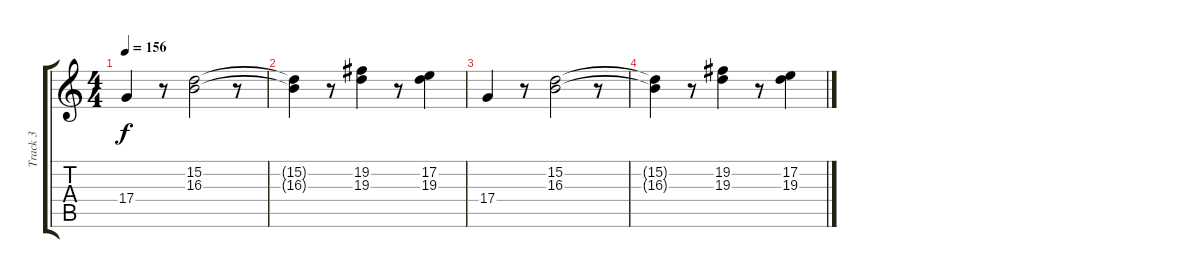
\track ("Track 3" "Track 3") {instrument piccolo}
\staff {score tabs}
\tuning (E4 B3 G3 D3 A2 E2) {hide}
\ts (4 4)
\tempo 156
\clef g2
\ks c
17.4.4{dy f} r.8 (15.2 16.3).2 r.8 |
(15.2{t} 16.3{t}).4 r.8 (19.2 19.3).4 r.8 (17.2 19.3).4 |
17.4.4 r.8 (15.2 16.3).2 r.8 |
(15.2{t} 16.3{t}).4 r.8 (19.2 19.3).4 r.8 (17.2 19.3).4
